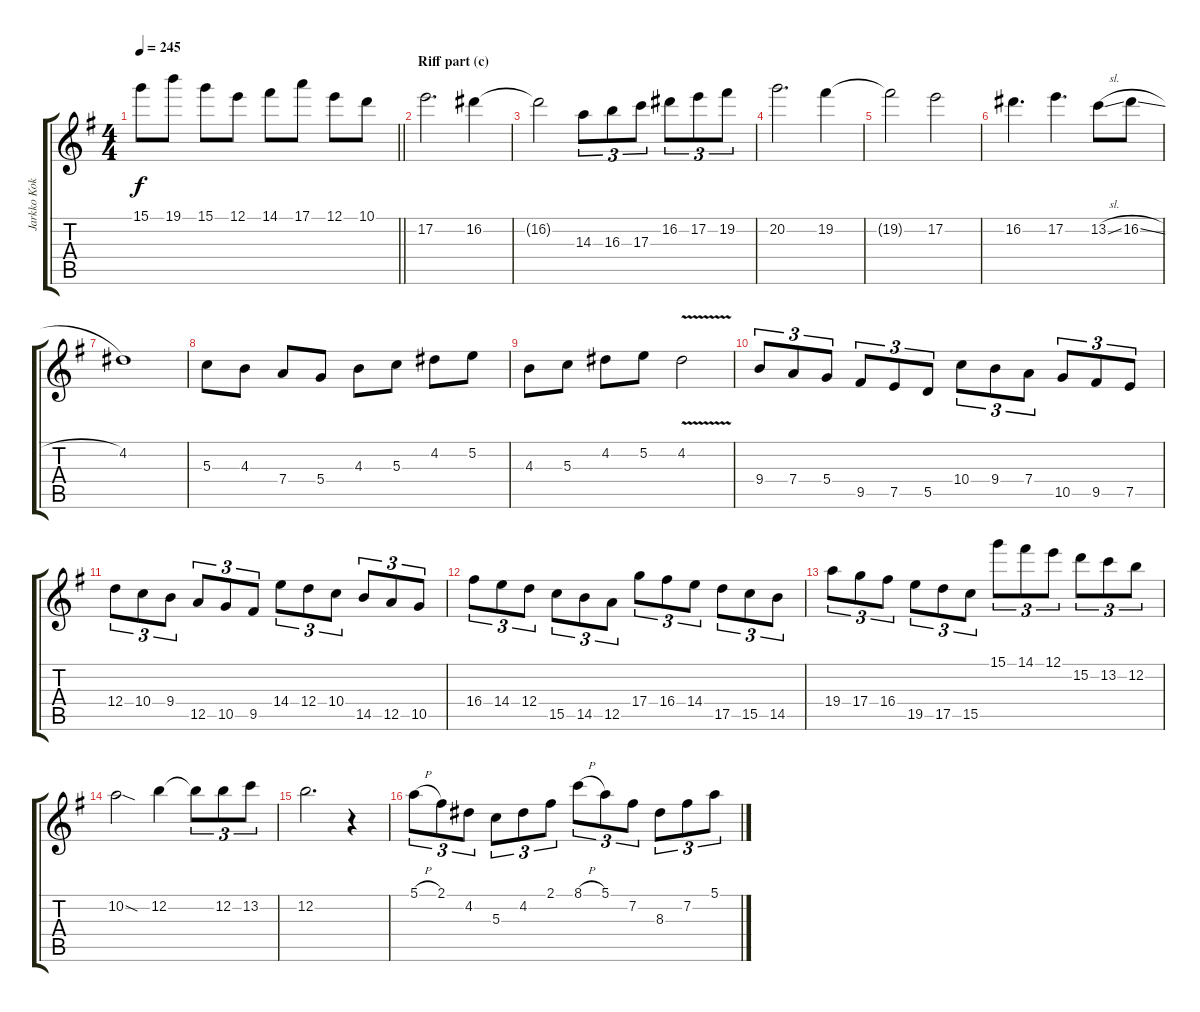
\track ("Jarkko Kokko (lead gutar)" "Jarkko Kok") {instrument overdrivenguitar}
\staff {score tabs}
\tuning (E4 B3 G3 D3 A2 E2) {hide}
\ts (4 4)
\tempo 245
\clef g2
\barLineRight lightlight
\ks eminor
15.1.8{dy f} 19.1.8 15.1.8 12.1.8 14.1.8 17.1.8 12.1.8 10.1.8 |
\section ("" "Riff part (c)")
17.2.2{d} 16.2.4 |
16.2{t}.2 14.3.8{tu (3 2)} 16.3.8{tu (3 2)} 17.3.8{tu (3 2)} 16.2.8{tu (3 2)} 17.2.8{tu (3 2)} 19.2.8{tu (3 2)} |
20.2.2{d} 19.2.4 |
19.2{t}.2 17.2.2 |
16.2.4{d} 17.2.4{d} 13.2{sl}.8 16.2{sl}.8 |
4.2.1 |
5.3.8 4.3.8 7.4.8 5.4.8 4.3.8 5.3.8 4.2.8 5.2.8 |
4.3.8 5.3.8 4.2.8 5.2.8 4.2{v}.2 |
9.4.8{tu (3 2)} 7.4.8{tu (3 2)} 5.4.8{tu (3 2)} 9.5.8{tu (3 2)} 7.5.8{tu (3 2)} 5.5.8{tu (3 2)} 10.4.8{tu (3 2)} 9.4.8{tu (3 2)} 7.4.8{tu (3 2)} 10.5.8{tu (3 2)} 9.5.8{tu (3 2)} 7.5.8{tu (3 2)} |
12.4.8{tu (3 2)} 10.4.8{tu (3 2)} 9.4.8{tu (3 2)} 12.5.8{tu (3 2)} 10.5.8{tu (3 2)} 9.5.8{tu (3 2)} 14.4.8{tu (3 2)} 12.4.8{tu (3 2)} 10.4.8{tu (3 2)} 14.5.8{tu (3 2)} 12.5.8{tu (3 2)} 10.5.8{tu (3 2)} |
16.4.8{tu (3 2)} 14.4.8{tu (3 2)} 12.4.8{tu (3 2)} 15.5.8{tu (3 2)} 14.5.8{tu (3 2)} 12.5.8{tu (3 2)} 17.4.8{tu (3 2)} 16.4.8{tu (3 2)} 14.4.8{tu (3 2)} 17.5.8{tu (3 2)} 15.5.8{tu (3 2)} 14.5.8{tu (3 2)} |
19.4.8{tu (3 2)} 17.4.8{tu (3 2)} 16.4.8{tu (3 2)} 19.5.8{tu (3 2)} 17.5.8{tu (3 2)} 15.5.8{tu (3 2)} 15.1.8{tu (3 2)} 14.1.8{tu (3 2)} 12.1.8{tu (3 2)} 15.2.8{tu (3 2)} 13.2.8{tu (3 2)} 12.2.8{tu (3 2)} |
10.2{sod}.2 12.2.4 12.2{t}.8{tu (3 2)} 12.2.8{tu (3 2)} 13.2.8{tu (3 2)} |
12.2.2{d} r.4 |
5.1{h}.8{tu (3 2)} 2.1.8{tu (3 2)} 4.2.8{tu (3 2)} 5.3.8{tu (3 2)} 4.2.8{tu (3 2)} 2.1.8{tu (3 2)} 8.1{h}.8{tu (3 2)} 5.1.8{tu (3 2)} 7.2.8{tu (3 2)} 8.3.8{tu (3 2)} 7.2.8{tu (3 2)} 5.1.8{tu (3 2)}
